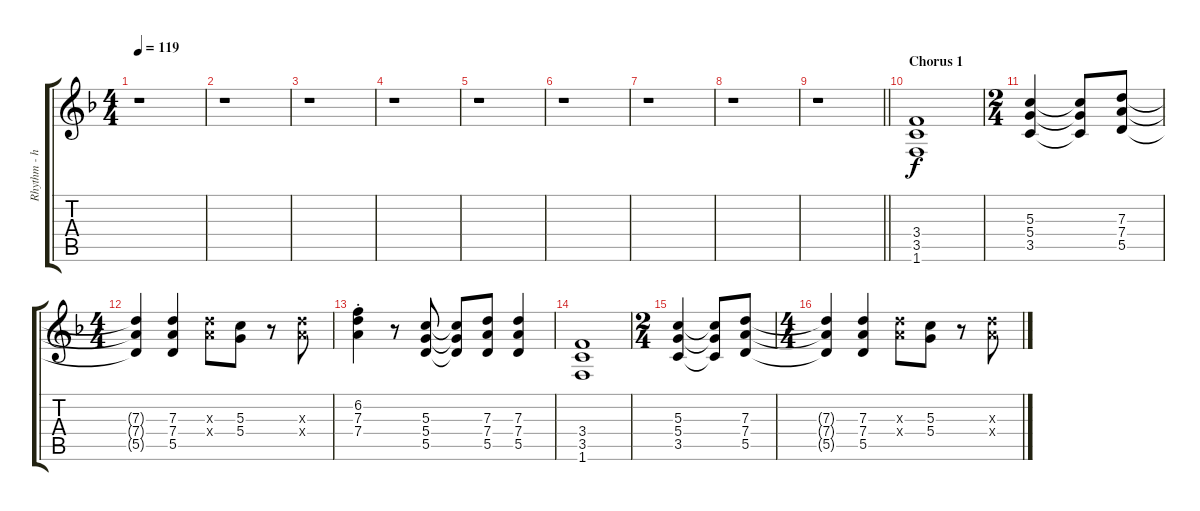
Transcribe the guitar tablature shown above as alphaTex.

\track ("Rhythm - heavy - left" "Rhythm - h") {instrument distortionguitar}
\staff {score tabs}
\tuning (E4 B3 G3 D3 A2 E2) {hide}
\ts (4 4)
\tempo 119
\clef g2
\ks f
r.1{dy f} |
r.1 |
r.1 |
r.1 |
r.1 |
r.1 |
r.1 |
r.1 |
\barLineRight lightlight
r.1 |
\section ("" "Chorus 1")
(3.4 3.5 1.6).1 |
\ts (2 4)
(5.3 5.4 3.5).4 (5.3{t} 5.4{t} 3.5{t}).8 (7.3 7.4 5.5).8 |
\ts (4 4)
(7.3{t} 7.4{t} 5.5{t}).4 (7.3 7.4 5.5).4 (7.3{x} 7.4{x}).8 (5.3 5.4).8 r.8 (7.3{x} 7.4{x}).8 |
(6.2{st} 7.3{st} 7.4{st}).4 r.8 (5.3 5.4 5.5).8 (5.3{t} 5.4{t} 5.5{t}).8 (7.3 7.4 5.5).8 (7.3 7.4 5.5).4 |
(3.4 3.5 1.6).1 |
\ts (2 4)
(5.3 5.4 3.5).4 (5.3{t} 5.4{t} 3.5{t}).8 (7.3 7.4 5.5).8 |
\ts (4 4)
(7.3{t} 7.4{t} 5.5{t}).4 (7.3 7.4 5.5).4 (7.3{x} 7.4{x}).8 (5.3 5.4).8 r.8 (7.3{x} 7.4{x}).8
